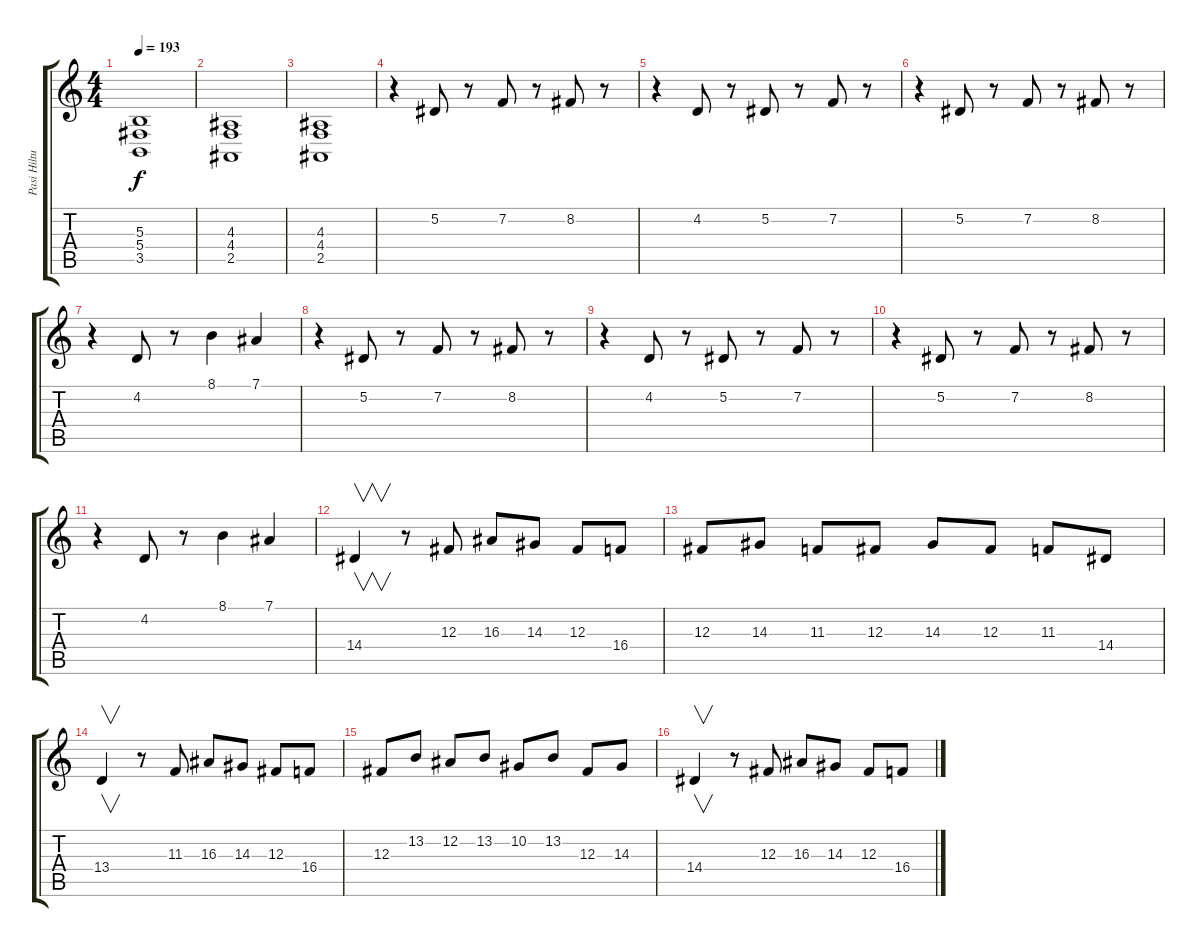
\track ("Pasi Hiltula " "Pasi Hiltu") {instrument stringensemble1}
\staff {score tabs}
\tuning (Eb4 Bb3 Gb3 Db3 Ab2 Eb2) {hide}
\ts (4 4)
\tempo 193
\clef g2
\ks c
(5.3 5.4 3.5).1{dy f} |
(4.3 4.4 2.5).1 |
(4.3 4.4 2.5).1 |
r.4 5.2.8{volume 16} r.8 7.2.8 r.8 8.2.8 r.8 |
r.4 4.2.8 r.8 5.2.8 r.8 7.2.8 r.8 |
r.4 5.2.8 r.8 7.2.8 r.8 8.2.8 r.8 |
r.4 4.2.8 r.8 8.1.4 7.1.4 |
r.4 5.2.8{volume 16} r.8 7.2.8 r.8 8.2.8 r.8 |
r.4 4.2.8 r.8 5.2.8 r.8 7.2.8 r.8 |
r.4 5.2.8 r.8 7.2.8 r.8 8.2.8 r.8 |
r.4 4.2.8 r.8 8.1.4 7.1.4 |
14.4.4{v} r.8 12.3.8 16.3.8 14.3.8 12.3.8 16.4.8 |
12.3.8 14.3.8 11.3.8 12.3.8 14.3.8 12.3.8 11.3.8 14.4.8 |
13.4.4{v} r.8 11.3.8 16.3.8 14.3.8 12.3.8 16.4.8 |
12.3.8 13.2.8 12.2.8 13.2.8 10.2.8 13.2.8 12.3.8 14.3.8 |
14.4.4{v} r.8 12.3.8 16.3.8 14.3.8 12.3.8 16.4.8
